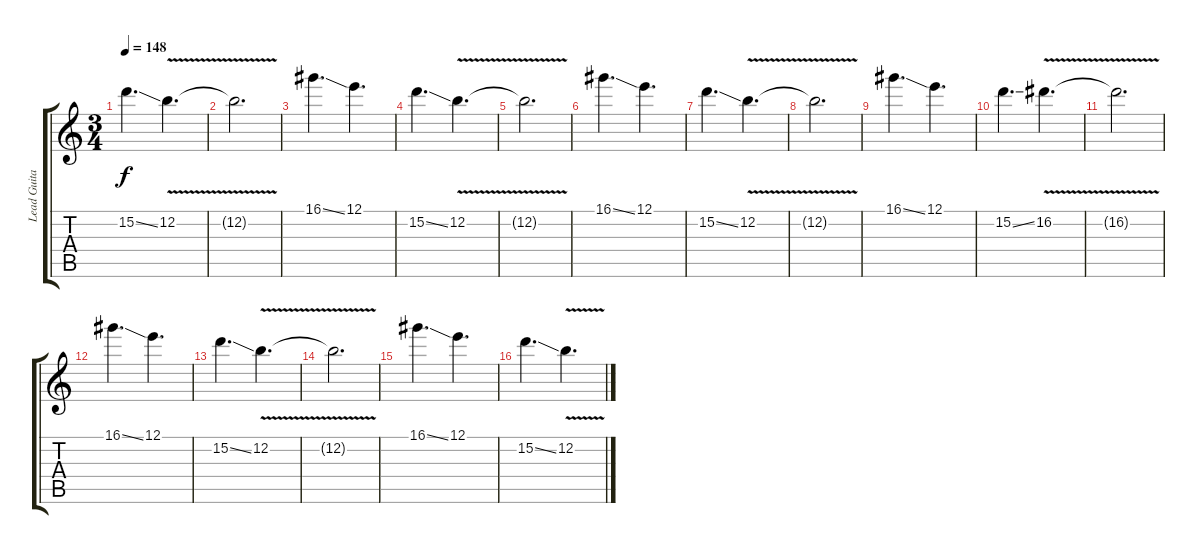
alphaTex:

\track ("Lead Guitar 3" "Lead Guita") {instrument overdrivenguitar}
\staff {score tabs}
\tuning (E4 B3 G3 D3 A2 E2) {hide}
\ts (3 4)
\tempo 148
\clef g2
\ks c
15.2{ss}.4{d dy f} 12.2{v}.4{d} |
12.2{t}.2{d} |
16.1{ss}.4{d} 12.1.4{d} |
15.2{ss}.4{d} 12.2{v}.4{d} |
12.2{t}.2{d} |
16.1{ss}.4{d} 12.1.4{d} |
15.2{ss}.4{d} 12.2{v}.4{d} |
12.2{t}.2{d} |
16.1{ss}.4{d} 12.1.4{d} |
15.2{ss}.4{d} 16.2{v}.4{d} |
16.2{t}.2{d} |
16.1{ss}.4{d} 12.1.4{d} |
15.2{ss}.4{d} 12.2{v}.4{d} |
12.2{t}.2{d} |
16.1{ss}.4{d} 12.1.4{d} |
15.2{ss}.4{d} 12.2{v}.4{d}
